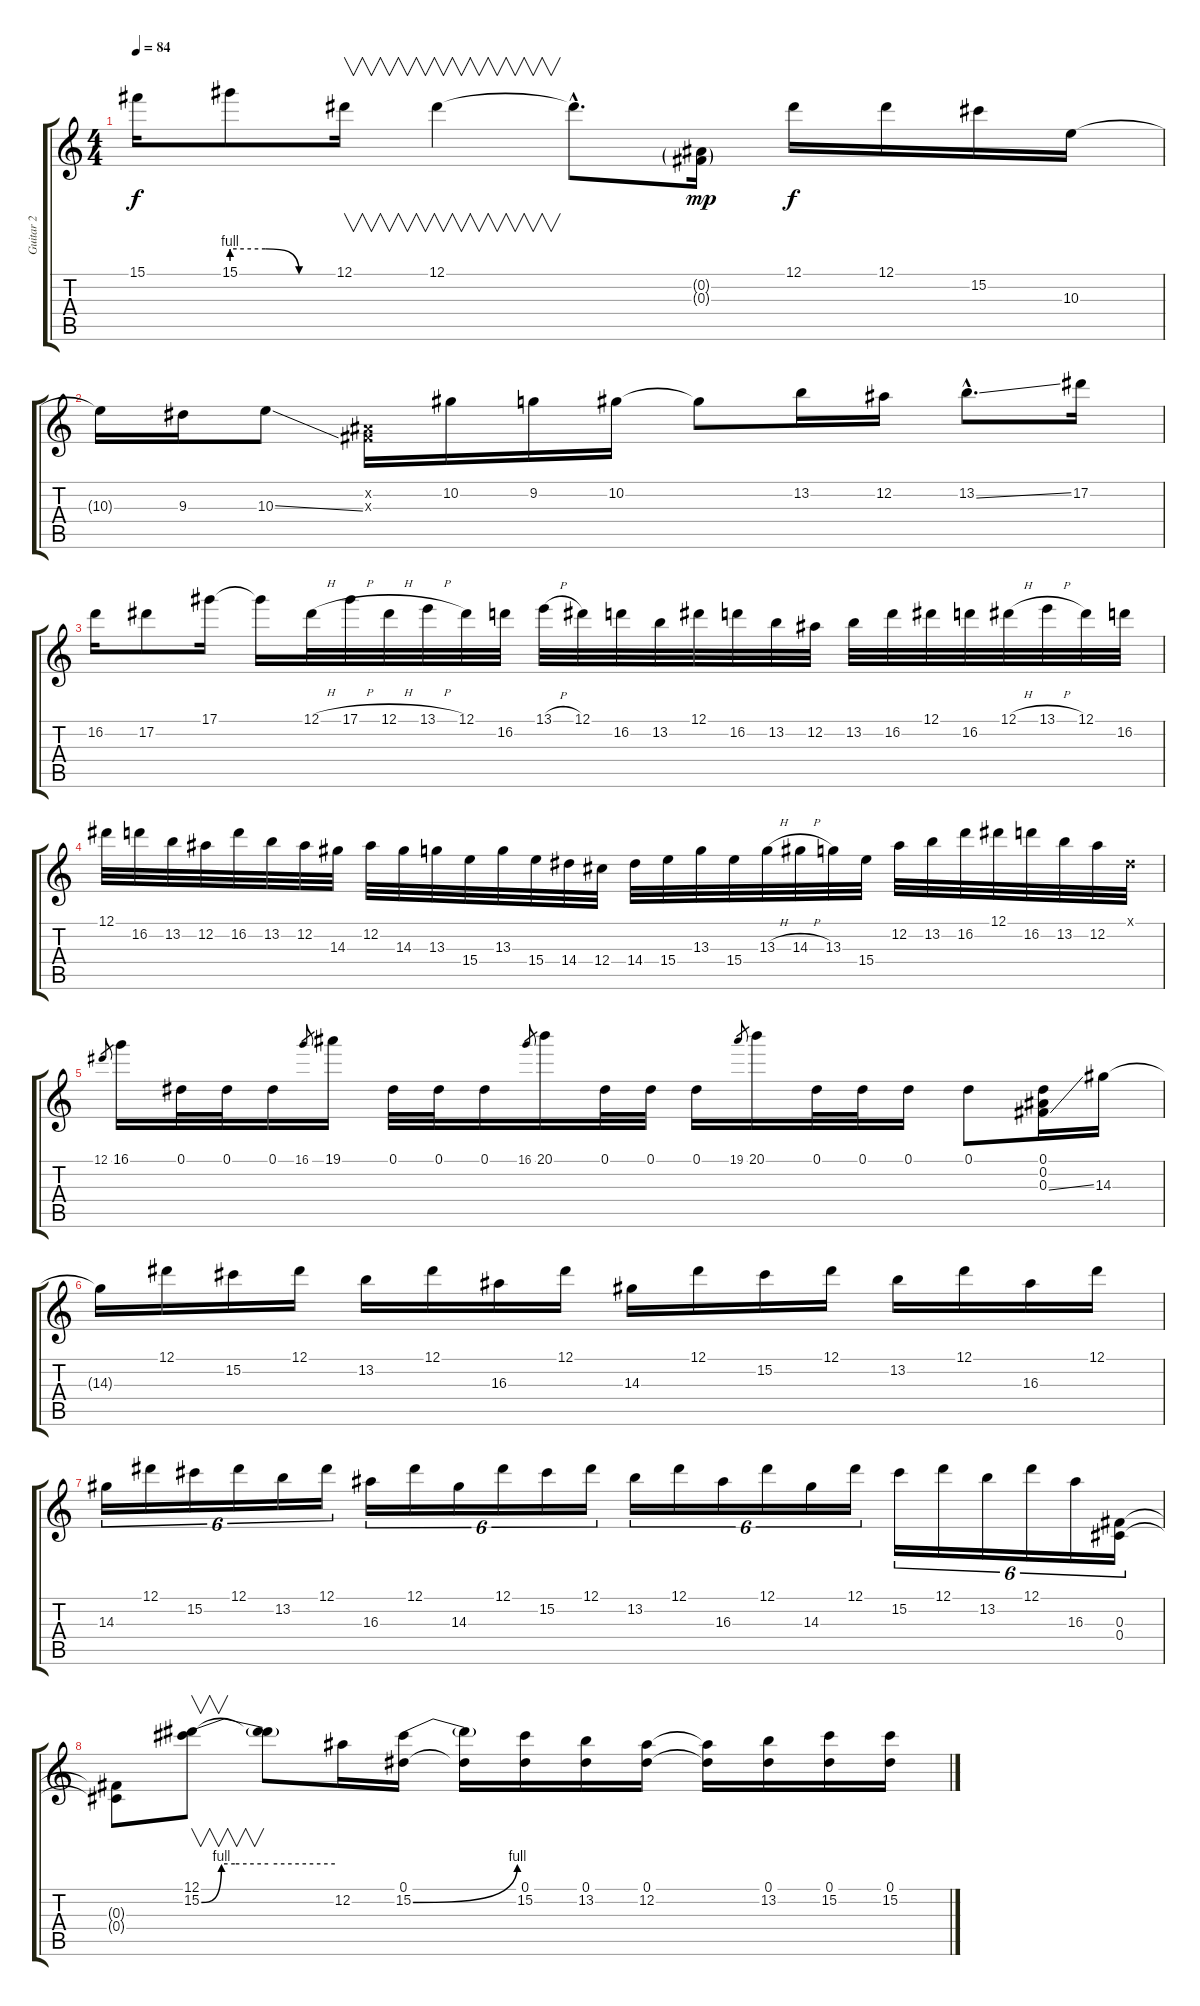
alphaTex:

\track ("Guitar 2" "Guitar 2") {instrument overdrivenguitar}
\staff {score tabs}
\tuning (Eb4 Bb3 Gb3 Db3 Ab2 Eb2) {hide}
\ts (4 4)
\tempo 84
\clef g2
\ks c
15.1{t}.16{dy f} 15.1{be (custom 0 4 20 4 40 0 60 0)}.8 12.1.16{v} 12.1.4{v} 12.1{hac t}.8{d} (0.2{g} 0.3{g}).16{dy mp} 12.1.16{dy f} 12.1.16 15.2.16 10.3.16 |
10.3{t}.16 9.3.16 10.3{ss}.8 (0.2{x} 0.3{x}).16 10.2.16 9.2.16 10.2.16 10.2{t}.8 13.2.16 12.2.16 13.2{ss hac}.8{d} 17.2.16 |
16.2.16 17.2.8 17.1.16 17.1{t}.16 12.1{h}.32 17.1{h}.32 12.1{h}.32 13.1{h}.32 12.1.32 16.2.32 13.1{h}.32 12.1.32 16.2.32 13.2.32 12.1.32 16.2.32 13.2.32 12.2.32 13.2.32 16.2.32 12.1.32 16.2.32 12.1{h}.32 13.1{h}.32 12.1.32 16.2.32 |
12.1.32 16.2.32 13.2.32 12.2.32 16.2.32 13.2.32 12.2.32 14.3.32 12.2.32 14.3.32 13.3.32 15.4.32 13.3.32 15.4.32 14.4.32 12.4.32 14.4.32 15.4.32 13.3.32 15.4.32 13.3{h}.32 14.3{h}.32 13.3.32 15.4.32 12.2.32 13.2.32 16.2.32 12.1.32 16.2.32 13.2.32 12.2.32 0.1{x}.32 |
12.1.8{gr} 16.1.16 0.1.32 0.1.32 0.1.16 16.1.8{gr} 19.1.16 0.1.32 0.1.32 0.1.16 16.1.8{gr} 20.1.16 0.1.32 0.1.32 0.1.16 19.1.8{gr} 20.1.16 0.1.32 0.1.32 0.1.16 0.1.8 (0.1 0.2 0.3{ss}).16 14.3.16 |
14.3{t}.16 12.1.16 15.2.16 12.1.16 13.2.16 12.1.16 16.3.16 12.1.16 14.3.16 12.1.16 15.2.16 12.1.16 13.2.16 12.1.16 16.3.16 12.1.16 |
14.3.16{tu (6 4)} 12.1.16{tu (6 4)} 15.2.16{tu (6 4)} 12.1.16{tu (6 4)} 13.2.16{tu (6 4)} 12.1.16{tu (6 4)} 16.3.16{tu (6 4)} 12.1.16{tu (6 4)} 14.3.16{tu (6 4)} 12.1.16{tu (6 4)} 15.2.16{tu (6 4)} 12.1.16{tu (6 4)} 13.2.16{tu (6 4)} 12.1.16{tu (6 4)} 16.3.16{tu (6 4)} 12.1.16{tu (6 4)} 14.3.16{tu (6 4)} 12.1.16{tu (6 4)} 15.2.16{tu (6 4)} 12.1.16{tu (6 4)} 13.2.16{tu (6 4)} 12.1.16{tu (6 4)} 16.3.16{tu (6 4)} (0.3 0.4).16{tu (6 4)} |
(0.3{t} 0.4{t}).8 (12.1 15.2{be (custom 0 0 9 4 15 4 30 4 60 4)}).8{v} (12.1{t} 15.2{t}).8 12.2.16 (0.1 15.2{be (bend 0 0 60 4)}).16 (0.1{t} 15.2{t}).16 (0.1 15.2).16 (0.1 13.2).16 (0.1 12.2).16 (0.1{t} 12.2{t}).16 (0.1 13.2).16 (0.1 15.2).16 (0.1 15.2).16
